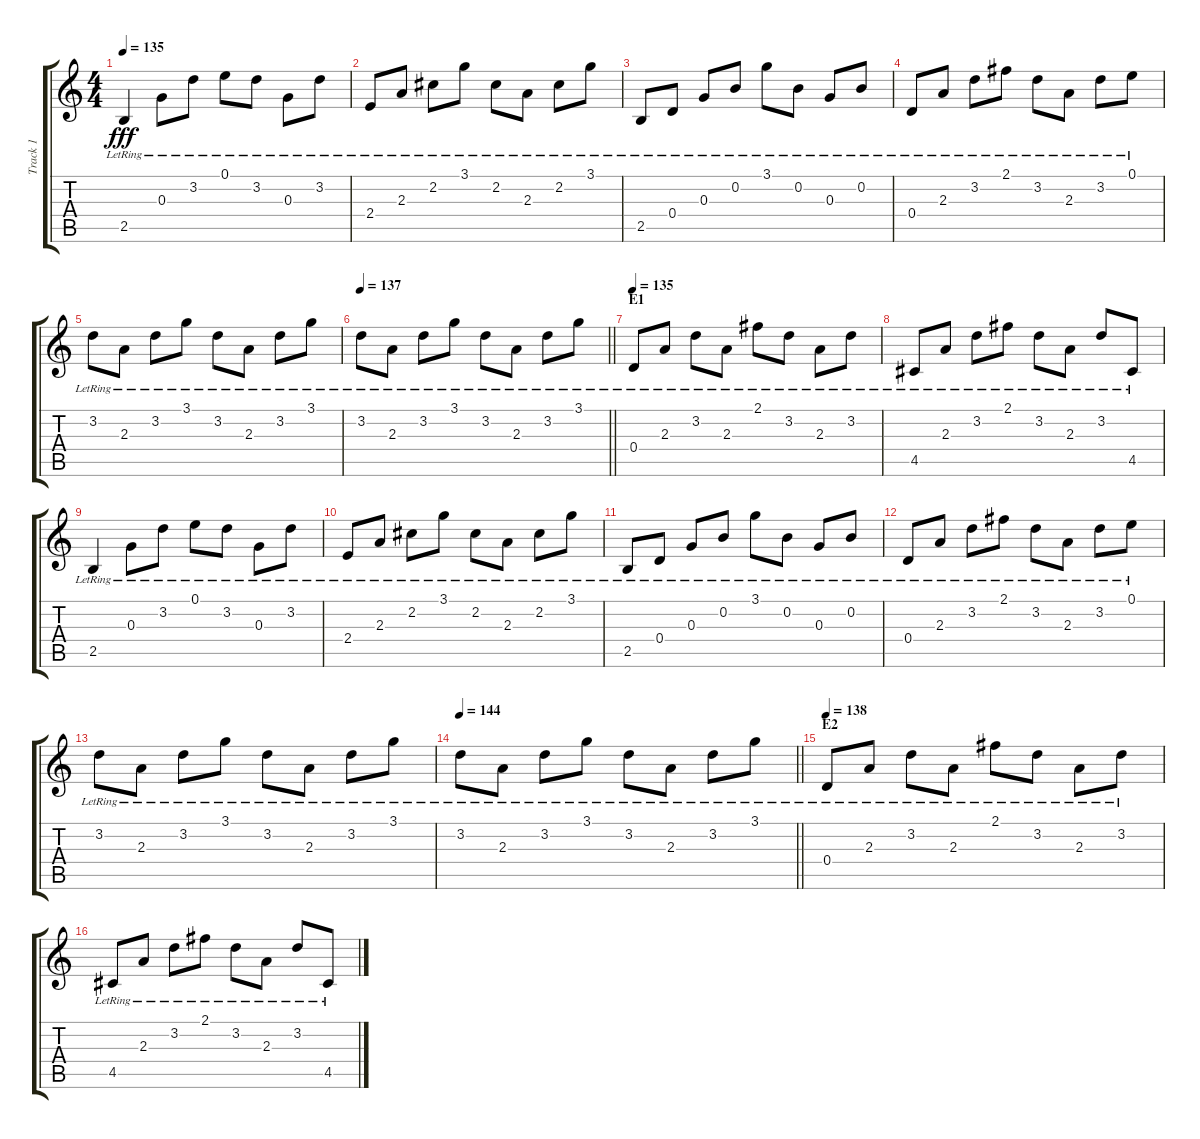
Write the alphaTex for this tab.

\track ("Track 1" "Track 1") {instrument acousticguitarsteel}
\staff {score tabs}
\tuning (E4 B3 G3 D3 A2 E2) {hide}
\ts (4 4)
\tempo 135
\clef g2
\ks c
2.5{lr}.4{dy fff} 0.3{lr}.8 3.2{lr}.8 0.1{lr}.8 3.2{lr}.8 0.3{lr}.8 3.2{lr}.8 |
2.4{lr}.8 2.3{lr}.8 2.2{lr}.8 3.1{lr}.8 2.2{lr}.8 2.3{lr}.8 2.2{lr}.8 3.1{lr}.8 |
2.5{lr}.8 0.4{lr}.8 0.3{lr}.8 0.2{lr}.8 3.1{lr}.8 0.2{lr}.8 0.3{lr}.8 0.2{lr}.8 |
0.4{lr}.8 2.3{lr}.8 3.2{lr}.8 2.1{lr}.8 3.2{lr}.8 2.3{lr}.8 3.2{lr}.8 0.1{lr}.8 |
3.2{lr}.8 2.3{lr}.8 3.2{lr}.8 3.1{lr}.8 3.2{lr}.8 2.3{lr}.8 3.2{lr}.8 3.1{lr}.8 |
\tempo 137
\barLineRight lightlight
3.2{lr}.8 2.3{lr}.8 3.2{lr}.8 3.1{lr}.8 3.2{lr}.8 2.3{lr}.8 3.2{lr}.8 3.1{lr}.8 |
\section ("" "E1")
\tempo 135
0.4{lr}.8 2.3{lr}.8 3.2{lr}.8 2.3{lr}.8 2.1{lr}.8 3.2{lr}.8 2.3{lr}.8 3.2{lr}.8 |
4.5{lr}.8 2.3{lr}.8 3.2{lr}.8 2.1{lr}.8 3.2{lr}.8 2.3{lr}.8 3.2{lr}.8 4.5{lr}.8 |
2.5{lr}.4 0.3{lr}.8 3.2{lr}.8 0.1{lr}.8 3.2{lr}.8 0.3{lr}.8 3.2{lr}.8 |
2.4{lr}.8 2.3{lr}.8 2.2{lr}.8 3.1{lr}.8 2.2{lr}.8 2.3{lr}.8 2.2{lr}.8 3.1{lr}.8 |
2.5{lr}.8 0.4{lr}.8 0.3{lr}.8 0.2{lr}.8 3.1{lr}.8 0.2{lr}.8 0.3{lr}.8 0.2{lr}.8 |
0.4{lr}.8 2.3{lr}.8 3.2{lr}.8 2.1{lr}.8 3.2{lr}.8 2.3{lr}.8 3.2{lr}.8 0.1{lr}.8 |
3.2{lr}.8 2.3{lr}.8 3.2{lr}.8 3.1{lr}.8 3.2{lr}.8 2.3{lr}.8 3.2{lr}.8 3.1{lr}.8 |
\tempo 144
\barLineRight lightlight
3.2{lr}.8 2.3{lr}.8 3.2{lr}.8 3.1{lr}.8 3.2{lr}.8 2.3{lr}.8 3.2{lr}.8 3.1{lr}.8 |
\section ("" "E2")
\tempo 138
0.4{lr}.8 2.3{lr}.8 3.2{lr}.8 2.3{lr}.8 2.1{lr}.8 3.2{lr}.8 2.3{lr}.8 3.2{lr}.8 |
4.5{lr}.8 2.3{lr}.8 3.2{lr}.8 2.1{lr}.8 3.2{lr}.8 2.3{lr}.8 3.2{lr}.8 4.5{lr}.8
